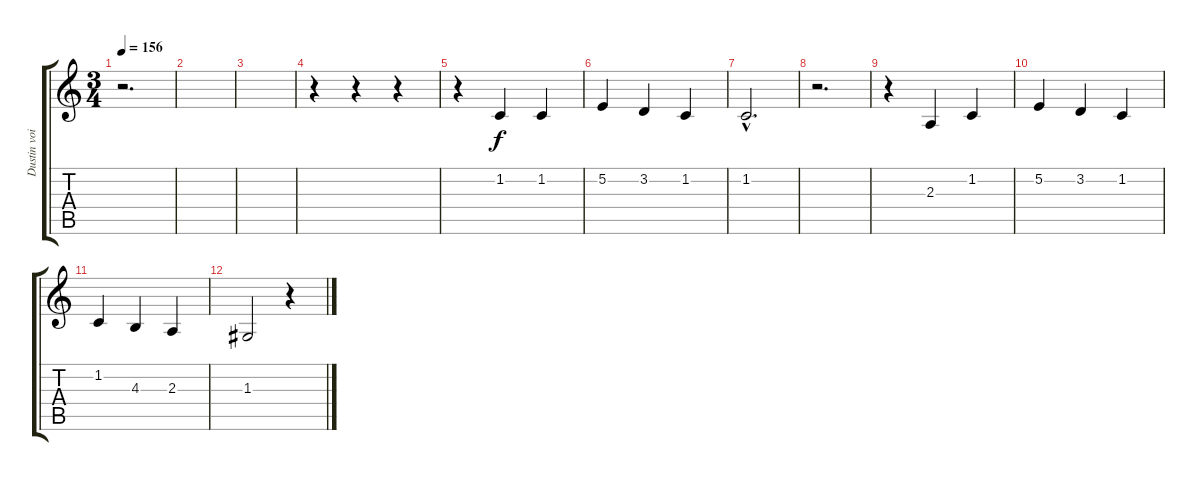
\track ("Dustin voice" "Dustin voi") {instrument clarinet}
\staff {score tabs}
\tuning (E4 B3 G3 D3 A2 E2) {hide}
\ts (3 4)
\tempo 156
\clef g2
\ks c
r.2{d dy f} |
|
|
r.4 r.4 r.4 |
r.4 1.2.4 1.2.4 |
5.2.4 3.2.4 1.2.4 |
1.2{hac}.2{d} |
r.2{d} |
r.4 2.3.4 1.2.4 |
5.2.4 3.2.4 1.2.4 |
1.2.4 4.3.4 2.3.4 |
1.3.2 r.4
